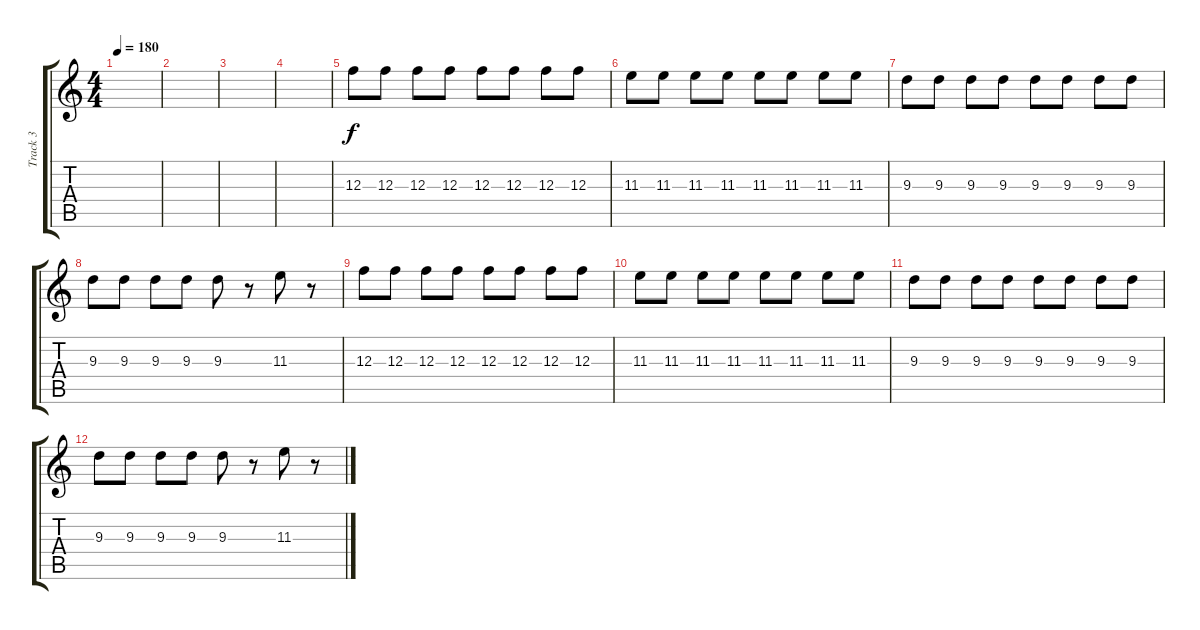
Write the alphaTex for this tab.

\track ("Track 3" "Track 3") {instrument distortionguitar}
\staff {score tabs}
\tuning (D4 A3 F3 C3 G2 D2) {hide}
\ts (4 4)
\tempo 180
\clef g2
\ks c
|
|
|
|
12.3.8 12.3.8 12.3.8 12.3.8 12.3.8 12.3.8 12.3.8 12.3.8 |
11.3.8 11.3.8 11.3.8 11.3.8 11.3.8 11.3.8 11.3.8 11.3.8 |
9.3.8 9.3.8 9.3.8 9.3.8 9.3.8 9.3.8 9.3.8 9.3.8 |
9.3.8 9.3.8 9.3.8 9.3.8 9.3.8 r.8 11.3.8 r.8 |
12.3.8 12.3.8 12.3.8 12.3.8 12.3.8 12.3.8 12.3.8 12.3.8 |
11.3.8 11.3.8 11.3.8 11.3.8 11.3.8 11.3.8 11.3.8 11.3.8 |
9.3.8 9.3.8 9.3.8 9.3.8 9.3.8 9.3.8 9.3.8 9.3.8 |
9.3.8 9.3.8 9.3.8 9.3.8 9.3.8 r.8 11.3.8 r.8
